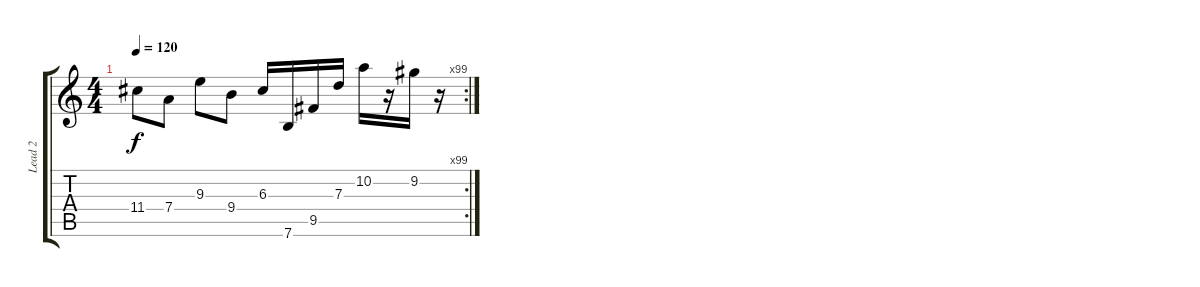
\track ("Lead 2" "Lead 2") {instrument acousticguitarnylon}
\staff {score tabs}
\tuning (E4 B3 G3 D3 A2 E2) {hide}
\rc 99
\ts (4 4)
\tempo 120
\clef g2
\ks c
11.4{t}.8{dy f} 7.4.8 9.3.8 9.4.8 6.3.16 7.6.16 9.5.16 7.3.16 10.2.16 r.16 9.2.16 r.16
